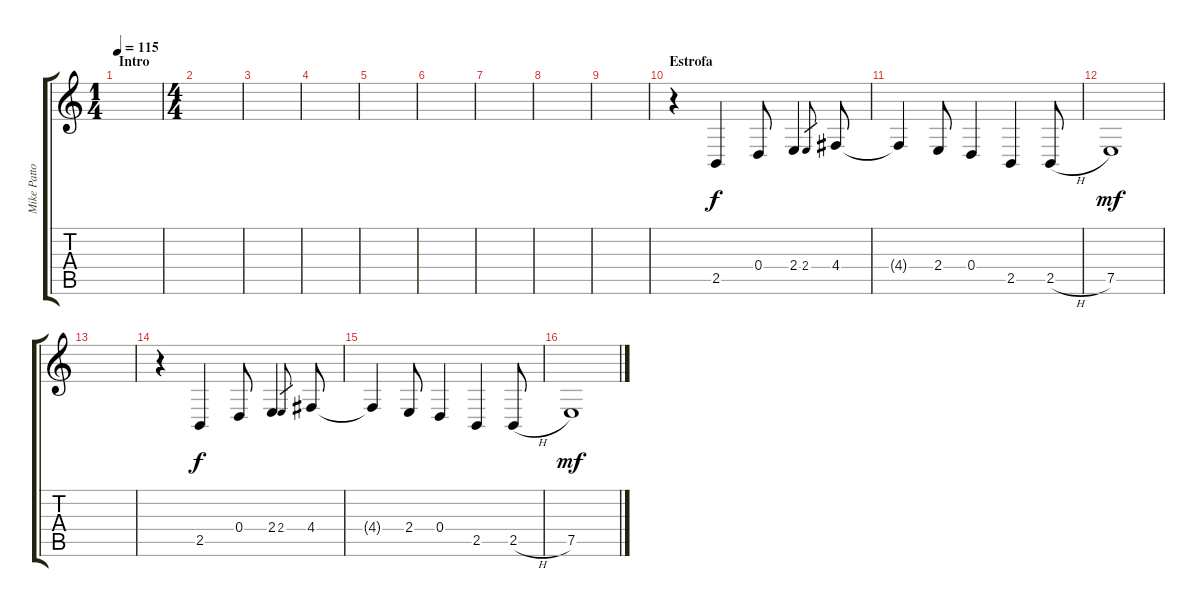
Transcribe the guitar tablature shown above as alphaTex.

\track ("Mike Patton" "Mike Patto") {instrument drawbarorgan}
\staff {score tabs}
\tuning (E4 B3 G3 D3 A2 E2) {hide}
\ts (1 4)
\section ("" "Intro")
\tempo 115
\clef g2
\ks c
|
\ts (4 4)
|
|
|
|
|
|
|
|
\section ("" "Estrofa")
r.4 2.5.4 0.4.8 2.4.4 2.4.8{gr} 4.4.8 |
4.4{t}.4 2.4.8 0.4.4 2.5.4 2.5{h}.8 |
7.5.1{dy mf} |
|
r.4 2.5.4{dy f} 0.4.8 2.4.4 2.4.8{gr} 4.4.8 |
4.4{t}.4 2.4.8 0.4.4 2.5.4 2.5{h}.8 |
7.5.1{dy mf}
